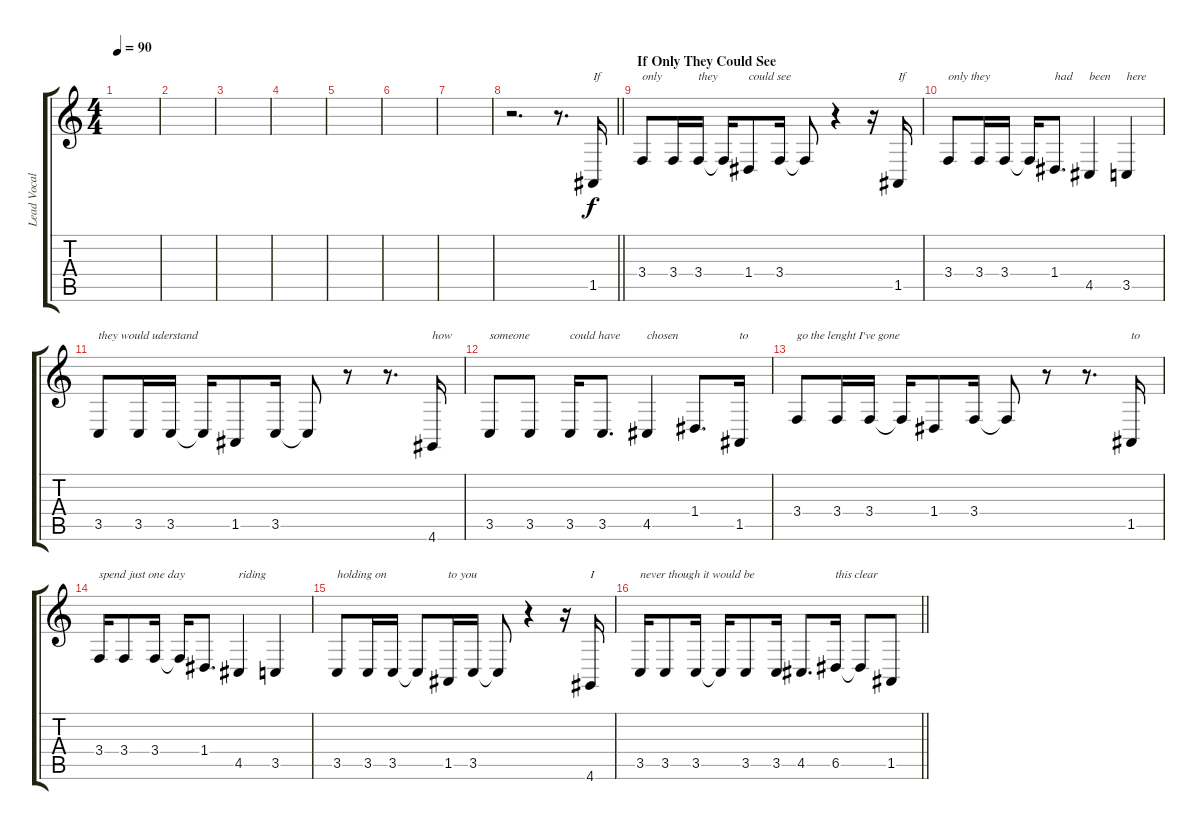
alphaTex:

\track ("Lead Vocals (Eirik)" "Lead Vocal") {instrument flute}
\staff {score tabs}
\tuning (E4 B3 G3 D3 A2 E2) {hide}
\ts (4 4)
\tempo 90
\clef g2
\ks c
|
|
|
|
|
|
|
\barLineRight lightlight
r.2{d} r.8{d} 1.5.16{txt "If"} |
\section ("" "If Only They Could See")
3.4.8{txt "only"} 3.4.16 3.4.16{txt "they"} 3.4{t}.16 1.4.8{txt "could see"} 3.4.16 3.4{t}.8 r.4 r.16 1.5.16{txt "If"} |
3.4.8{txt "only they"} 3.4.16 3.4.16 3.4{t}.16 1.4.8{d txt "had"} 4.5.4{txt "been"} 3.5.4{txt "here"} |
3.5.8{txt "they would uderstand"} 3.5.16 3.5.16 3.5{t}.16 1.5.8 3.5.16 3.5{t}.8 r.8 r.8{d} 4.6.16{txt "how"} |
3.5.8{txt "someone"} 3.5.8 3.5.16{txt "could have"} 3.5.8{d} 4.5.4{txt "chosen"} 1.4.8{d} 1.5.16{txt "to"} |
3.4.8{txt "go the lenght I've gone"} 3.4.16 3.4.16 3.4{t}.16 1.4.8 3.4.16 3.4{t}.8 r.8 r.8{d} 1.5.16{txt "to"} |
3.4.16{txt "spend just one day"} 3.4.8 3.4.16 3.4{t}.16 1.4.8{d} 4.5.4{txt "riding"} 3.5.4 |
3.5.8{txt "holding on"} 3.5.16 3.5.16 3.5{t}.8 1.5.16{txt "to you"} 3.5.16 3.5{t}.8 r.4 r.16 4.6.16{txt "I"} |
\barLineRight lightlight
3.5.16{txt "never though it would be"} 3.5.8 3.5.16 3.5{t}.16 3.5.8 3.5.16 4.5.8{d} 6.5.16{txt "this clear"} 6.5{t}.8 1.5.8
